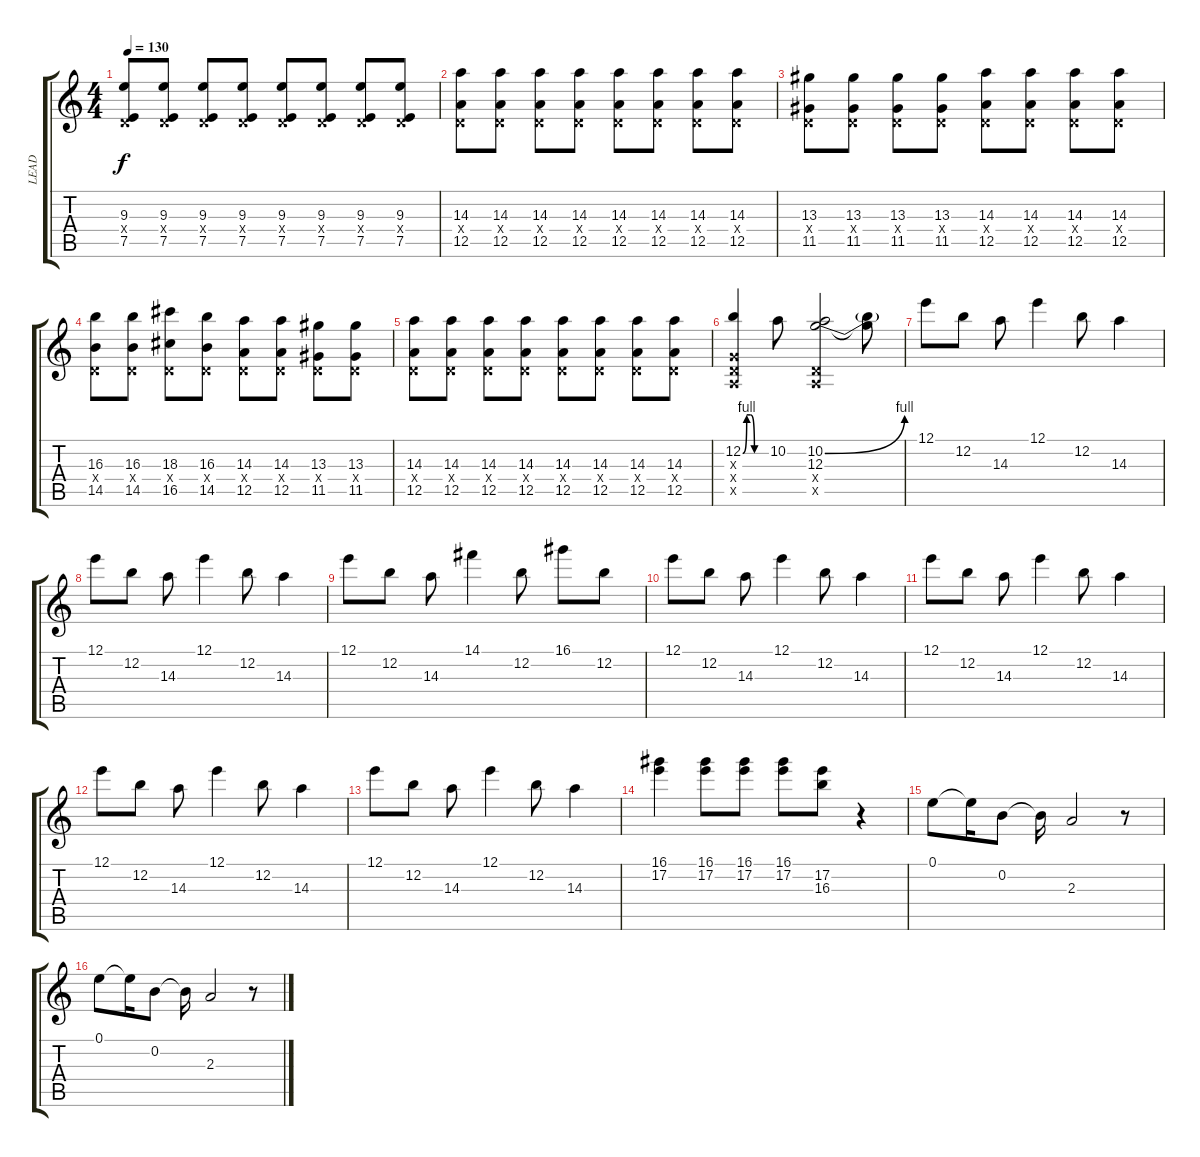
\track ("LEAD" "LEAD") {instrument overdrivenguitar}
\staff {score tabs}
\tuning (E4 B3 G3 D3 A2 E2) {hide}
\ts (4 4)
\tempo 130
\clef g2
\ks c
(9.3 0.4{x} 7.5).8{dy f} (9.3 0.4{x} 7.5).8 (9.3 0.4{x} 7.5).8 (9.3 0.4{x} 7.5).8 (9.3 0.4{x} 7.5).8 (9.3 0.4{x} 7.5).8 (9.3 0.4{x} 7.5).8 (9.3 0.4{x} 7.5).8 |
(14.3 0.4{x} 12.5).8 (14.3 0.4{x} 12.5).8 (14.3 0.4{x} 12.5).8 (14.3 0.4{x} 12.5).8 (14.3 0.4{x} 12.5).8 (14.3 0.4{x} 12.5).8 (14.3 0.4{x} 12.5).8 (14.3 0.4{x} 12.5).8 |
(13.3 0.4{x} 11.5).8 (13.3 0.4{x} 11.5).8 (13.3 0.4{x} 11.5).8 (13.3 0.4{x} 11.5).8 (14.3 0.4{x} 12.5).8 (14.3 0.4{x} 12.5).8 (14.3 0.4{x} 12.5).8 (14.3 0.4{x} 12.5).8 |
(16.3 0.4{x} 14.5).8 (16.3 0.4{x} 14.5).8 (18.3 0.4{x} 16.5).8 (16.3 0.4{x} 14.5).8 (14.3 0.4{x} 12.5).8 (14.3 0.4{x} 12.5).8 (13.3 0.4{x} 11.5).8 (13.3 0.4{x} 11.5).8 |
(14.3 0.4{x} 12.5).8 (14.3 0.4{x} 12.5).8 (14.3 0.4{x} 12.5).8 (14.3 0.4{x} 12.5).8 (14.3 0.4{x} 12.5).8 (14.3 0.4{x} 12.5).8 (14.3 0.4{x} 12.5).8 (14.3 0.4{x} 12.5).8 |
(12.2{be (custom 0 0 10 4 20 4 30 0 60 0)} 0.3{x} 0.4{x} 0.5{x}).4 10.2.8 (10.2{be (bend 0 0 60 4)} 12.3 0.4{x} 0.5{x}).2 (10.2{t} 12.3{t}).8 |
12.1.8 12.2.8 14.3.8 12.1.4 12.2.8 14.3.4 |
12.1.8 12.2.8 14.3.8 12.1.4 12.2.8 14.3.4 |
12.1.8 12.2.8 14.3.8 14.1.4 12.2.8 16.1.8 12.2.8 |
12.1.8 12.2.8 14.3.8 12.1.4 12.2.8 14.3.4 |
12.1.8 12.2.8 14.3.8 12.1.4 12.2.8 14.3.4 |
12.1.8 12.2.8 14.3.8 12.1.4 12.2.8 14.3.4 |
12.1.8 12.2.8 14.3.8 12.1.4 12.2.8 14.3.4 |
(16.1 17.2).4 (16.1 17.2).8 (16.1 17.2).8 (16.1 17.2).8 (17.2 16.3).8 r.4 |
0.1.8 0.1{t}.16 0.2.8 0.2{t}.16 2.3.2 r.8 |
0.1.8 0.1{t}.16 0.2.8 0.2{t}.16 2.3.2 r.8
